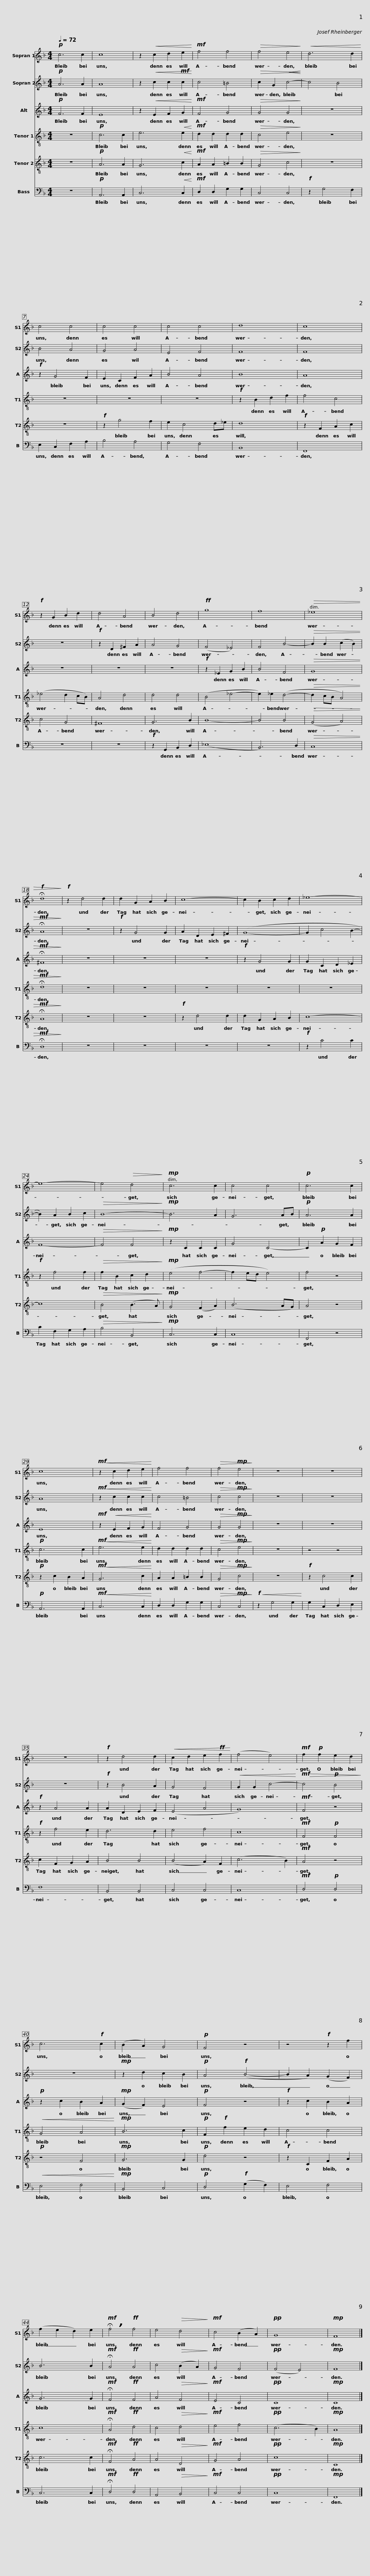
X:1
%%score 1 2 3 4 5 6
L:1/8
Q:1/4=72
M:4/4
I:linebreak $
K:F
V:1 treble
V:2 treble
V:3 treble
V:4 treble-8
V:5 treble-8
V:6 bass
V:1
!p! c6 c2 | c8 | z2!<(! c2 d2 e2!<)! |!mf! f4 f4 |!>(! f4 e4!>)! | %5
!<(! d6 d2!<)! | c4 c4 |$ c4 c4 | c4 c4 | d8 | %10
 c8 |!f! z2 G2 B2 d2 | d4 A4 | B4 d4 |$!ff! g8 | %15
 f8 |!>(! _e8 |!f! !fermata!d8!>)! |!f! z2 d4 d2 | d2 G2 A2 B2 | %20
 c8- | c2 B2 c2 d2 |$ _e8- | e8- | e4!>(! d4!>)! | %25
!mp! c6 c2 | c4 c4 |!p! c6 c2 | c8 |$!mf!!<(! z2 c2 d2 e2!<)! | %30
 f4 f4 |!>(! f4!mp! e4!>)! | z8 | z8 | z8 | %35
!f! z2 d4 d2 |$!<(! c2 d2 e2!ff! f2!<)! | (f4 e4) |!mf! f2!p! f2 e2 d2 | c6!f! c2 | %40
 (B2 A2) G4 |!p! F4 z4 | z4!f! z2 f2 |$ (f2 e2 d2) e2 |!mf! !breath!!fermata!f4!ff! f4 | %45
 e4!>(! d4!>)! |!mf! c4 (B2 A2) |!pp! G8 |!mp! F8 |] %49
V:2
!p! A6 A2 | A8 | z2!<(! c2 c2!mf! c2!<)! | c4 =B4 |!>(! c2 G2!<(! c4-!>)!!<)! | %5
 c4 B4 | B4 A4 |$ G4 A4 | E4 F4 | F8 | %10
 F8 | z8 |!f! z2 D2 ^F2 A2 | A4 G4 |$ (F4 _E4) | %15
 F4 B4- |!>(! B2 B2 (c2 B2) |!mf! !fermata!A8!>)! | z8 |!f! z2 G4 G2 | %20
 A2 D2 E2 ^F2 | (G8- |$ G2 c4 B2- | B2) A2 B2 c2 |!>(! B8-!>)! | %25
!mp! B6 A2 | G6 AB |!p! A6 A2 | A8 |$!mf!!<(! z2 c2 c2 c2!<)! | %30
 c4 =B4 |!>(! c4!mp! c4!>)! | z8 | z8 | z8 | %35
!f! z2 B4 A2 |$ G4 F4 |!<(! G2 G2 c4-!<)! |!mf!!>(! c4!p! B4!>)! | z8 | %40
!mp! z2 d2 c2 B2 |!p! A4!f! (B4- | B2 A2) (G2 F2) |$ B6 B2 |!mf! !fermata!A4!ff! A4 | %45
 c4!>(! (B2 A2)!>)! |!mf! G4 F4 |!pp! (F4 E4) |!mp! F8 |] %49
V:3
!p! F6 F2 | E8 | z2!<(! E2 F2 G2!<)! |!mf! F4 G4 |!>(! G4 G4!>)! | %5
 z8 |!f! z2 G4 F2 |$ E2 C2 F2 A2 | B4 A4 | B8 | %10
 A8 | z8 | z8 | z8 |$!f! z2 _E2 G2 B2 | %15
 B4 F4 |!>(! G8 |!mf! !fermata!^F8!>)! | z8 | z8 | %20
 z8 |!f! z2 G4 G2 |$ G2 C2 D2 _E2 | F8- |!>(! F4 F4!>)! | %25
!mp! z2 C2 C2 C2 | G4 C4- | C2!p! A2 G2 F2 | E8 |$!mf! z2!<(! E2 F2 G2!<)! | %30
 F4 G4 |!>(! G4!mp! G4!>)! | z8 | z8 |!f! z2 A4 A2 | %35
 A2 D2 E2 F2 |$ (E4 A4 | G8) |!mf! F4 z4 |!p! z2 c2 B2 A2 | %40
!mp! (G2 F2) E4 |!p! F4 z4 |!f! z2 c2 B2 A2 |$ G6 G2 |!mf! !fermata!F4!ff! F4 | %45
 A4!>(! F4!>)! |!mf! E4 C4 |!pp! C8 |!mp! C8 |] %49
V:4
 z8 |!p! c6 c2 | e6!<(! e2!<)! |!mf! d2 d2 d2 d2 |!>(! c4 e4!>)! | %5
 z8 | z8 |$ z8 | z8 |!f! z2 B2 d2 f2 | %10
 f4 c4 | (_e4 d2 cB) | A4 d4 | d4 d4 |$ (B4 _e4- | %15
 e2) _e2 (d4- |!>(! d2 cB A4) |!mf! !fermata!d8!>)! | z8 | z8 | %20
 z8 | z8 |$ z8 |!f! z2 f4 f2 |!>(! f2 B2 c2 d2!>)! | %25
!mp! (e4 f4- | f2 ed e4) | f4 z4 |!p! c6 c2 |$!mf!!<(! e6 e2!<)! | %30
 d2 d2 d2 d2 |!>(! c4!mp! e4!>)! | z8 | z4 z4 |!f! z2 f4 e2 | %35
 d6 d2 |$ e4 f4 | c8 |!mf! F4!p! F4 |!<(! G4 A4!<)! | %40
!mp! B6 c2 |!p! F2!f! f2 e2 d2 | c4 c4 |$ c8 |!mf! !fermata!A4!ff! d4 | %45
 c4!>(! d4!>)! |!mf! e4 f4 |!pp! (c6 B2) |!mp! A8 |] %49
V:5
 z8 |!p! A6 A2 | G6!<(! c2!<)! |!mf! A2 A2 =B2 B2 |!>(! G4 c4!>)! | %5
 z8 | z8 |$!f! z2 g4 f2 | e2 c4 d_e | d8 | %10
!f! z2 F2 A2 c2 | c4 G4 | ^F8 | G6 B2 |$ B8- | %15
 B4 B4 |!>(! (G4 A4) |!mf! !fermata!A8!>)! | z8 | z8 | %20
!f! z2 d4 d2 | d2 G2 A2 B2 |$ c8- | c8 |!>(! B4 (B3 A)!>)! | %25
!mp! G4 (F2 A2) | (B6 AG) | A4 z4 |!p! z2 c2 B2 A2 |$!mf!!<(! G6 c2!<)! | %30
 A2 A2 =B2 B2 |!>(! G4!mp! c4!>)! | z8 |!f! z2 c4 c2 | c2 F2 G2 A2 | %35
 B4 B4 |$ (B4 A2) F2 | (c6 B2) |!mf! A4 z4 |!p! z4 F4 | %40
!mp! G6 G2 |!p! d4 z4 |!f! z2 C2 F2 A2 |$ c6 c2 |!mf! !fermata!F4!ff! A4 | %45
 A4!>(! D4!>)! |!mf! G4 A4 |!pp! c8 |!mp! C8 |] %49
V:6
 z8 |!p! A,,6 A,,2 | C,6!<(! C,2!<)! |!mf! D,2 D,2 G,2 G,2 | C,4 C,4 | %5
!f! z2 G,4 F,2 | E,2 C,2 F,2 A,2 |$ B,4 A,4 | G,4 F,4 | B,,8 | %10
 F,,8 | z8 | z8 |!f! z2 G,,2 B,,2 D,2 |$ (_E,8 | %15
 B,,6) D,2 |!>(! C,8 |!mf! !fermata!D,8!>)! | z8 | z8 | %20
 z8 | z8 |$!f! z2 C4 C2 | C2 F,2 G,2 A,2 |!>(! B,4 B,,4!>)! | %25
!mp! C,6 C,2 | C,8 | F,,4 z4 |!p! A,,6 A,,2 |$!mf!!<(! C,6 C,2!<)! | %30
 D,2 D,2 G,2 G,2 |!>(! C,4!mp! C,4!>)! |!f!!<(! z2 G,4 G,2!<)! | G,2 C,2 D,2 E,2 | F,8 | %35
 B,,4 B,,4 |$ C,4 C,4 | C,8 |!mf! D,4!p! D,4 |!<(! E,4 F,4!<)! | %40
!mp! B,,4 C,4 |!p! D,4!f! (G,2 F,2) | E,4 F,4 |$ C,6 C,2 |!mf! !fermata!D,4!ff! D,4 | %45
 A,,4!>(! B,,4!>)! |!mf! C,4 C,4 |!pp! C,8 |!mp! F,,8 |] %49
